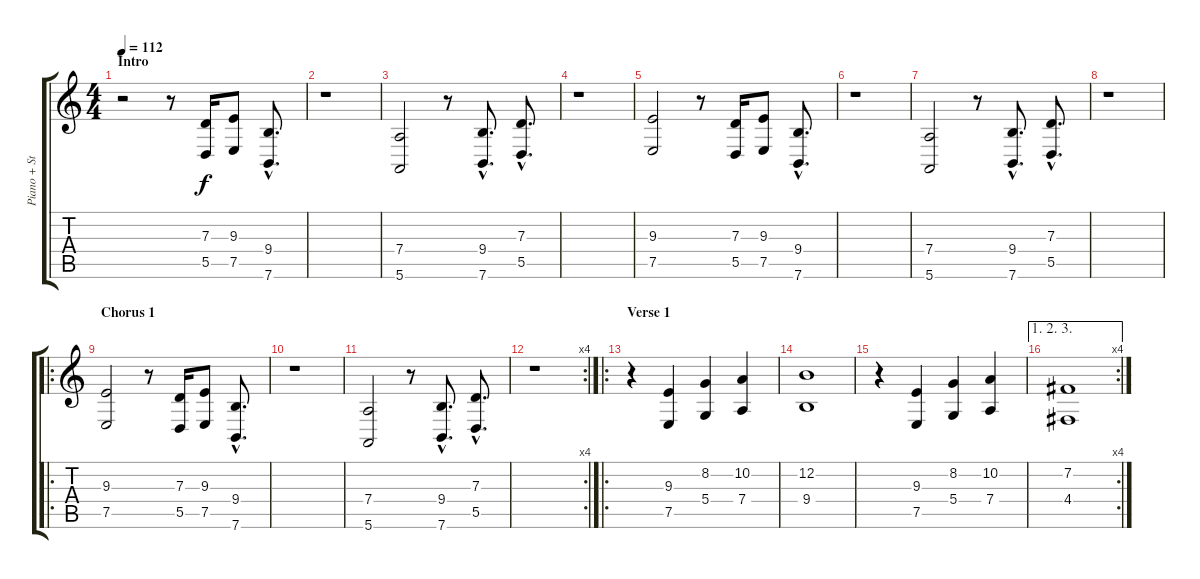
\track ("Piano + Strings" "Piano + St") {instrument brightacousticpiano}
\staff {score tabs}
\tuning (E4 B3 G3 D3 A2 E2) {hide}
\ts (4 4)
\section ("" "Intro")
\tempo 112
\clef g2
\ks c
r.2{dy f instrument brightacousticpiano} r.8 (7.3 5.5).16 (9.3 7.5).8 (9.4{hac} 7.6{hac}).8{d} |
r.1 |
(7.4 5.6).2 r.8 (9.4{hac} 7.6{hac}).8{d} (7.3{hac} 5.5{hac}).8{d} |
r.1 |
(9.3 7.5).2 r.8 (7.3 5.5).16 (9.3 7.5).8 (9.4{hac} 7.6{hac}).8{d} |
r.1 |
(7.4 5.6).2 r.8 (9.4{hac} 7.6{hac}).8{d} (7.3{hac} 5.5{hac}).8{d} |
r.1 |
\ro
\section ("" "Chorus 1")
(9.3 7.5).2 r.8 (7.3 5.5).16 (9.3 7.5).8 (9.4{hac} 7.6{hac}).8{d} |
r.1 |
(7.4 5.6).2 r.8 (9.4{hac} 7.6{hac}).8{d} (7.3{hac} 5.5{hac}).8{d} |
\rc 4
r.1 |
\ro
\section ("" "Verse 1")
r.4{volume 11 instrument stringensemble2} (9.3 7.5).4 (8.2 5.4).4 (10.2 7.4).4 |
(12.2 9.4).1 |
r.4 (9.3 7.5).4 (8.2 5.4).4 (10.2 7.4).4 |
\ae (1 2 3)
\rc 4
(7.2 4.4).1
